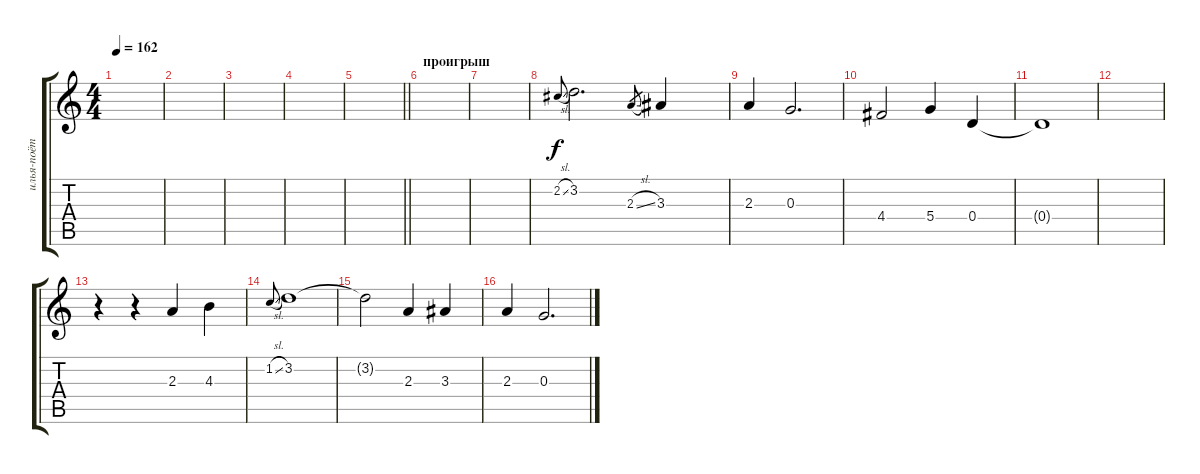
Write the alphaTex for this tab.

\track ("илья-поёт" "илья-поёт") {instrument electricbassfinger}
\staff {score tabs}
\tuning (E4 B3 G3 D3 A2 E2) {hide}
\ts (4 4)
\tempo 162
\clef g2
\ks c
|
|
|
|
\barLineRight lightlight
|
\section ("" "проигрыш")
|
|
2.2{sl}.8{gr onbeat} 3.2.2{d} 2.3{sl}.8{gr} 3.3.4 |
2.3.4 0.3.2{d} |
4.4.2 5.4.4 0.4.4 |
0.4{t}.1 |
|
r.4 r.4 2.3.4 4.3.4 |
1.2{sl}.8{gr onbeat} 3.2.1 |
3.2{t}.2 2.3.4 3.3.4 |
2.3.4 0.3.2{d}
